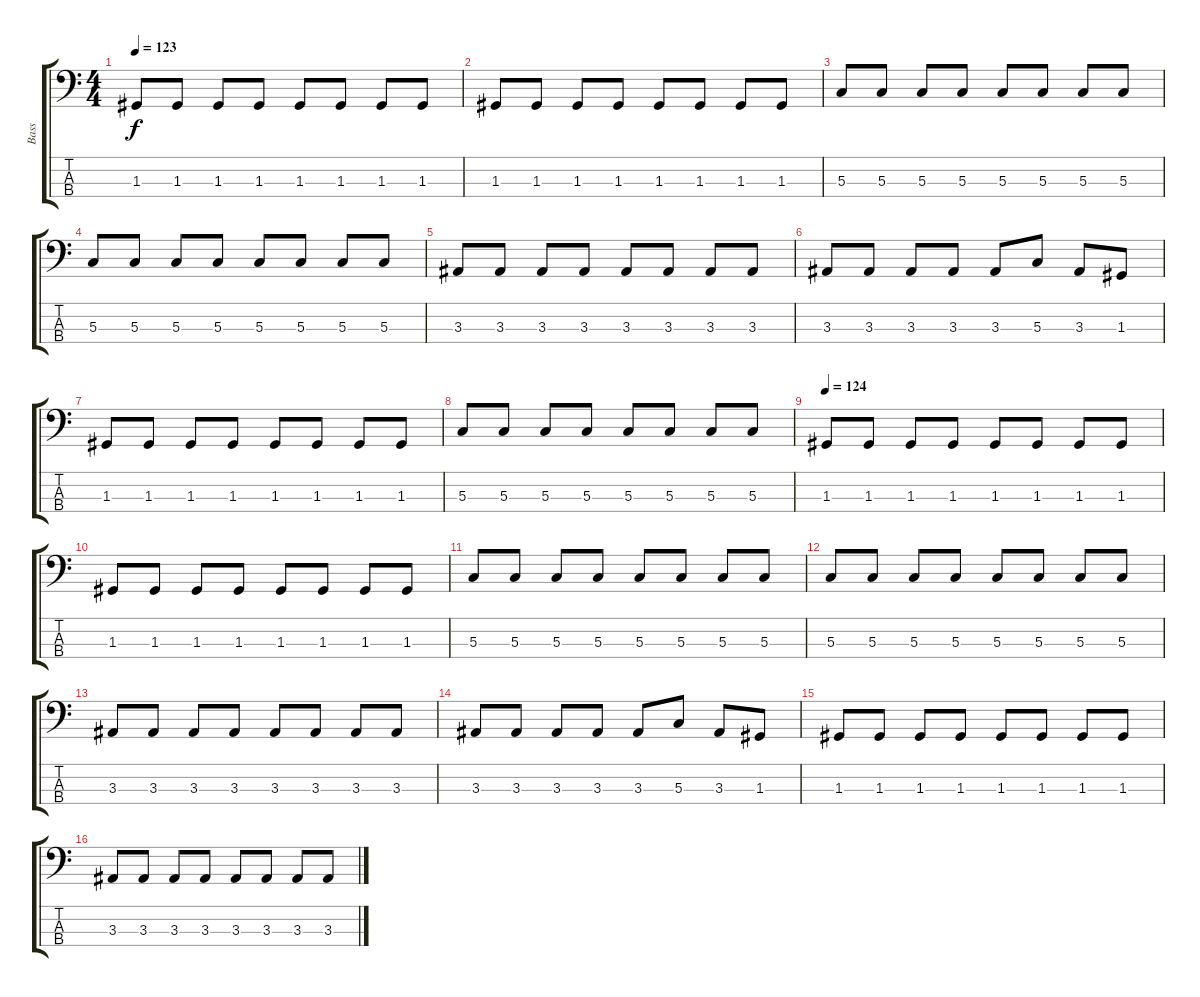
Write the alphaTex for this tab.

\track ("Bass" "Bass") {instrument electricbasspick}
\staff {score tabs}
\tuning (F2 C2 G1 C1) {hide}
\ts (4 4)
\tempo 123
\clef f4
\ks c
1.3.8{dy f} 1.3.8 1.3.8 1.3.8 1.3.8 1.3.8 1.3.8 1.3.8 |
1.3.8 1.3.8 1.3.8 1.3.8 1.3.8 1.3.8 1.3.8 1.3.8 |
5.3.8 5.3.8 5.3.8 5.3.8 5.3.8 5.3.8 5.3.8 5.3.8 |
5.3.8 5.3.8 5.3.8 5.3.8 5.3.8 5.3.8 5.3.8 5.3.8 |
3.3.8 3.3.8 3.3.8 3.3.8 3.3.8 3.3.8 3.3.8 3.3.8 |
3.3.8 3.3.8 3.3.8 3.3.8 3.3.8 5.3.8 3.3.8 1.3.8 |
1.3.8 1.3.8 1.3.8 1.3.8 1.3.8 1.3.8 1.3.8 1.3.8 |
5.3.8 5.3.8 5.3.8 5.3.8 5.3.8 5.3.8 5.3.8 5.3.8 |
\tempo 124
1.3.8 1.3.8 1.3.8 1.3.8 1.3.8 1.3.8 1.3.8 1.3.8 |
1.3.8 1.3.8 1.3.8 1.3.8 1.3.8 1.3.8 1.3.8 1.3.8 |
5.3.8 5.3.8 5.3.8 5.3.8 5.3.8 5.3.8 5.3.8 5.3.8 |
5.3.8 5.3.8 5.3.8 5.3.8 5.3.8 5.3.8 5.3.8 5.3.8 |
3.3.8 3.3.8 3.3.8 3.3.8 3.3.8 3.3.8 3.3.8 3.3.8 |
3.3.8 3.3.8 3.3.8 3.3.8 3.3.8 5.3.8 3.3.8 1.3.8 |
1.3.8 1.3.8 1.3.8 1.3.8 1.3.8 1.3.8 1.3.8 1.3.8 |
3.3.8 3.3.8 3.3.8 3.3.8 3.3.8 3.3.8 3.3.8 3.3.8
